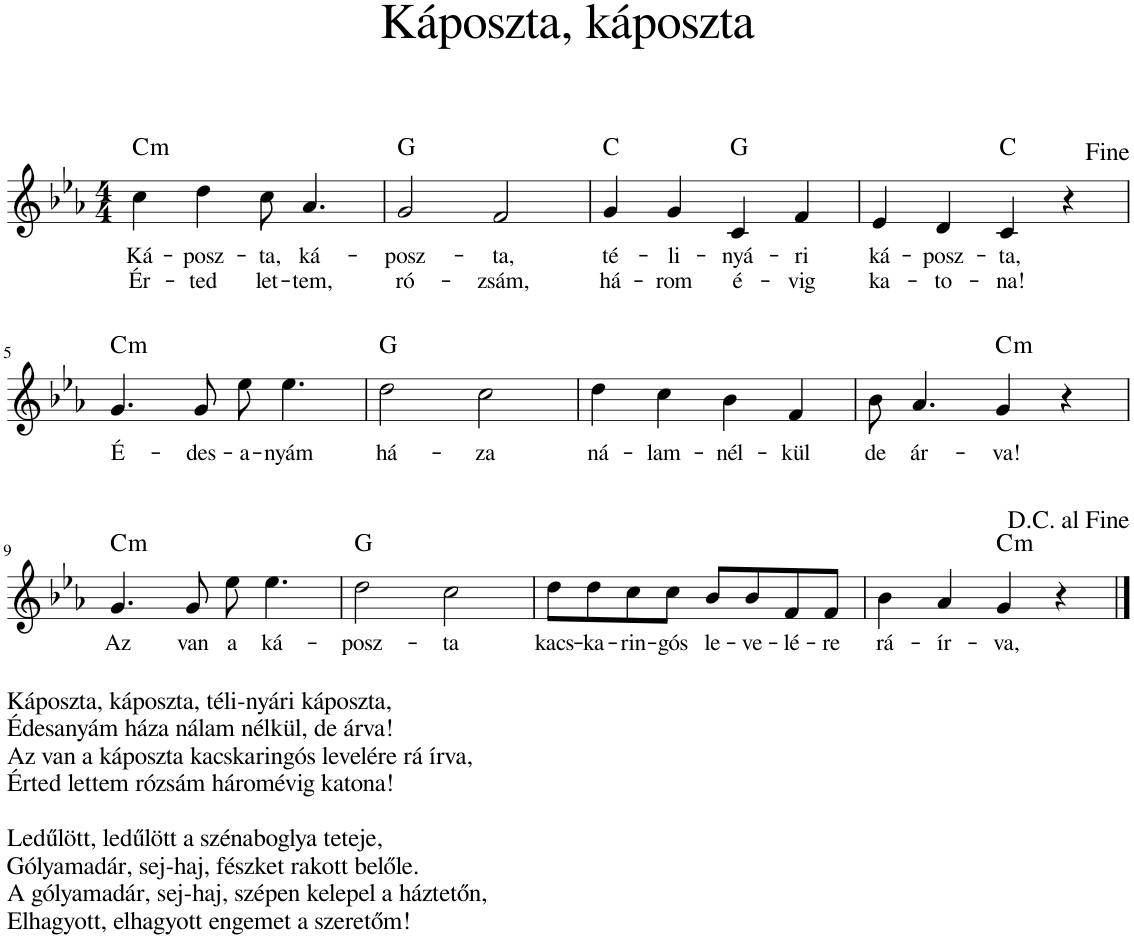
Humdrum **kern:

**kern	**text	**text	**harte
*part1	*part1	*part1	*part1
*staff1	*staff1	*staff1	*
*I"Piano	*	*	*
*I'Pno.	*	*	*
*clefG2	*	*	*
*k[b-e-a-]	*	*	*
*M4/4	*	*	*
=1	=1	=1	=1
!	!LO:LY:b	!LO:LY:b	!LO:H:kt=m
4cc\	Ká-	Ér-	C:min
!	!LO:LY:b	!LO:LY:b	!
4dd\	-posz-	-ted	.
!	!LO:LY:b	!LO:LY:b	!
8cc\	-ta,	let-	.
!	!LO:LY:b	!LO:LY:b	!
4.a-/	ká-	-tem,	.
=2	=2	=2	=2
!	!LO:LY:b	!LO:LY:b	!
2g/	-posz-	ró-	G:maj
!	!LO:LY:b	!LO:LY:b	!
2f/	-ta,	-zsám,	.
=3	=3	=3	=3
!	!LO:LY:b	!LO:LY:b	!
4g/	té-	há-	C:maj
!	!LO:LY:b	!LO:LY:b	!
4g/	-li-	-rom	.
!	!LO:LY:b	!LO:LY:b	!
4c/	-nyá-	é-	G:maj
!	!LO:LY:b	!LO:LY:b	!
4f/	-ri	-vig	.
=4	=4	=4	=4
!	!LO:LY:b	!LO:LY:b	!
4e-/	ká-	ka-	.
!	!LO:LY:b	!LO:LY:b	!
4d/	-posz-	-to-	.
!	!LO:LY:b	!LO:LY:b	!
4c/	-ta,	-na!	C:maj
4r	.	.	.
!!LO:LB:g=z
=5	=5	=5	=5
!	!LO:LY:b	!	!LO:H:kt=m
4.g/	É-	.	C:min
!	!LO:LY:b	!	!
8g/	-des-	.	.
!	!LO:LY:b	!	!
8ee-\	-a-	.	.
!	!LO:LY:b	!	!
4.ee-\	-nyám	.	.
=6	=6	=6	=6
!	!LO:LY:b	!	!
2dd\	há-	.	G:maj
!	!LO:LY:b	!	!
2cc\	-za	.	.
=7	=7	=7	=7
!	!LO:LY:b	!	!
4dd\	ná-	.	.
!	!LO:LY:b	!	!
4cc\	-lam-	.	.
!	!LO:LY:b	!	!
4b-\	-nél-	.	.
!	!LO:LY:b	!	!
4f/	-kül	.	.
=8	=8	=8	=8
!	!LO:LY:b	!	!
8b-\	de	.	.
!	!LO:LY:b	!	!
4.a-/	ár-	.	.
!	!LO:LY:b	!	!LO:H:kt=m
4g/	-va!	.	C:min
4r	.	.	.
!!LO:LB:g=z
=9	=9	=9	=9
!LO:TX:b:t=Káposzta, káposzta, téli-nyári káposzta,	!	!	!
!LO:TX:b:t=Édesanyám háza nálam nélkül, de árva!	!	!	!
!LO:TX:b:t=Az van a káposzta kacskaringós levelére rá írva,	!	!	!
!LO:TX:b:t=Érted lettem rózsám háromévig katona!	!	!	!
!LO:TX:b:t=Ledűlött, ledűlött a szénaboglya teteje,	!	!	!
!LO:TX:b:t=Gólyamadár, sej-haj, fészket rakott belőle.	!	!	!
!LO:TX:b:t=A gólyamadár, sej-haj, szépen kelepel a háztetőn,	!	!	!
!LO:TX:b:t=Elhagyott, elhagyott engemet a szeretőm!	!	!	!
!	!LO:LY:b	!	!LO:H:kt=m
4.g/	Az	.	C:min
!	!LO:LY:b	!	!
8g/	van	.	.
!	!LO:LY:b	!	!
8ee-\	a	.	.
!	!LO:LY:b	!	!
4.ee-\	ká-	.	.
=10	=10	=10	=10
!	!LO:LY:b	!	!
2dd\	-posz-	.	G:maj
!	!LO:LY:b	!	!
2cc\	-ta	.	.
=11	=11	=11	=11
!	!LO:LY:b	!	!
8dd\L	kacs-	.	.
!	!LO:LY:b	!	!
8dd\	-ka-	.	.
!	!LO:LY:b	!	!
8cc\	-rin-	.	.
!	!LO:LY:b	!	!
8cc\J	-gós	.	.
!	!LO:LY:b	!	!
8b-/L	le-	.	.
!	!LO:LY:b	!	!
8b-/	-ve-	.	.
!	!LO:LY:b	!	!
8f/	-lé-	.	.
!	!LO:LY:b	!	!
8f/J	-re	.	.
=12	=12	=12	=12
!	!LO:LY:b	!	!
4b-\	rá-	.	.
!	!LO:LY:b	!	!
4a-/	-ír-	.	.
!	!LO:LY:b	!	!LO:H:kt=m
4g/	-va,	.	C:min
4r	.	.	.
==	==	==	==
*-	*-	*-	*-
